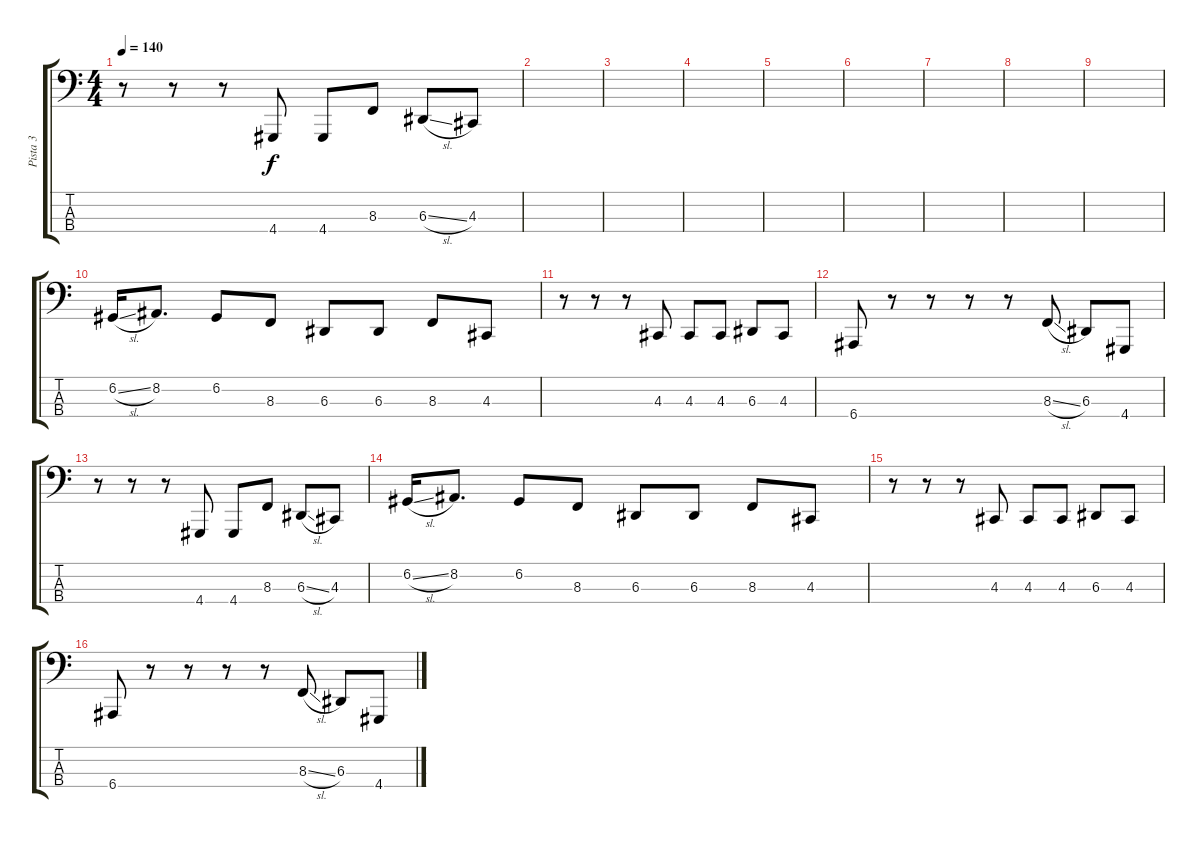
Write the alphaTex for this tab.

\track ("Pista 3" "Pista 3") {instrument birdtweet}
\staff {score tabs}
\tuning (G2 D2 A1 E1) {hide}
\ts (4 4)
\tempo 140
\clef f4
\ks c
r.8{dy f} r.8 r.8 4.4.8 4.4.8 8.3.8 6.3{sl}.8 4.3.8 |
|
|
|
|
|
|
|
|
6.2{sl}.16 8.2.8{d} 6.2.8 8.3.8 6.3.8 6.3.8 8.3.8 4.3.8 |
r.8 r.8 r.8 4.3.8 4.3.8 4.3.8 6.3.8 4.3.8 |
6.4.8 r.8 r.8 r.8 r.8 8.3{sl}.8 6.3.8 4.4.8 |
r.8 r.8 r.8 4.4.8 4.4.8 8.3.8 6.3{sl}.8 4.3.8 |
6.2{sl}.16 8.2.8{d} 6.2.8 8.3.8 6.3.8 6.3.8 8.3.8 4.3.8 |
r.8 r.8 r.8 4.3.8 4.3.8 4.3.8 6.3.8 4.3.8 |
6.4.8 r.8 r.8 r.8 r.8 8.3{sl}.8 6.3.8 4.4.8
